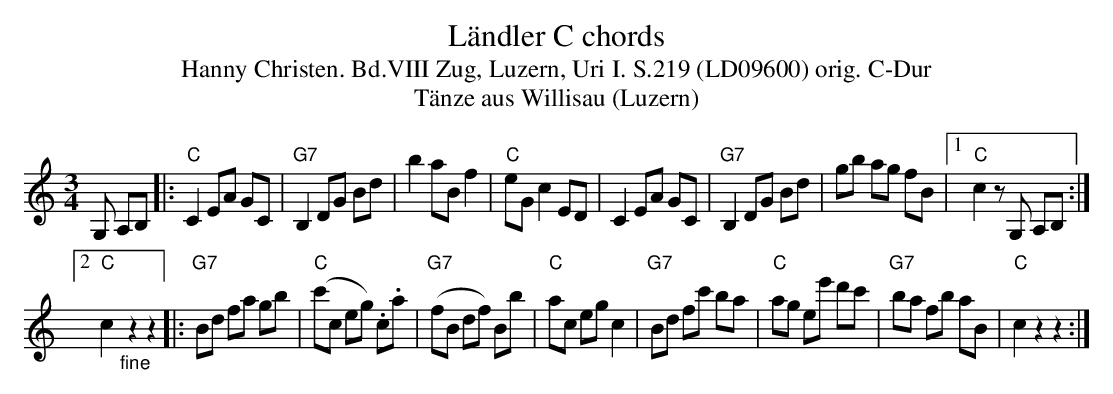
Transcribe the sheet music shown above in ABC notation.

X:1
T: Ländler C chords
T:Hanny Christen. Bd.VIII Zug, Luzern, Uri I. S.219 (LD09600) orig. C-Dur
T: T\"anze aus Willisau (Luzern)
M:3/4
L:1/8
K:C %%MIDI gchordon
G, A,B, |: "C"C2 EA GC | "G7"B,2 DG Bd | b2 aB f2 | "C"eG c2 ED | C2 EA GC | "G7"B,2 DG Bd | gb ag fB |1 "C"c2 zG, A,B, :|2
"C"c2"_fine"z2z2 |:"G7"Bd fa gb | "C"(c'c eg) .c.a | "G7"(fB df) Bb | "C"ac eg c2 | "G7"Bd fc' ba | "C"ag ee' d'c' | "G7"ba fb aB | "C"c2z2z2 :|
